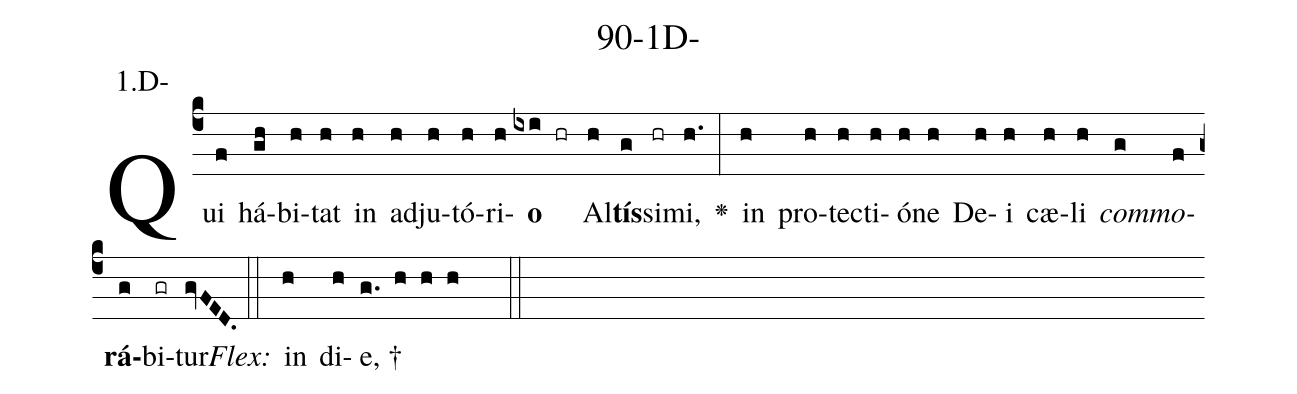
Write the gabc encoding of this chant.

name: 90-1D-;
annotation: 1.D-;
%%
(c4)Qui(f) há(gh)bi(h)tat(h) in(h) ad(h)ju(h)tó(h)ri(h)<b>o</b>(ixi hr) Al(h)<b>tís</b>(g)si(hr)mi,(h.) <v>\greheightstar</v>(:) in(h) pro(h)tec(h)ti(h)ó(h)ne(h) De(h)i(h) cæ(h)li(h) <i>com</i>(g)<i>mo</i>(f)<b>rá</b>(g)bi(gr)tur.(gvFED.) (::)
<i>Flex:</i>()  in(h) di(h)e, †(g. h h h  ::)

%E(h) u(h) o(g) u(f) a(g) e.(gvFED.) (::)
